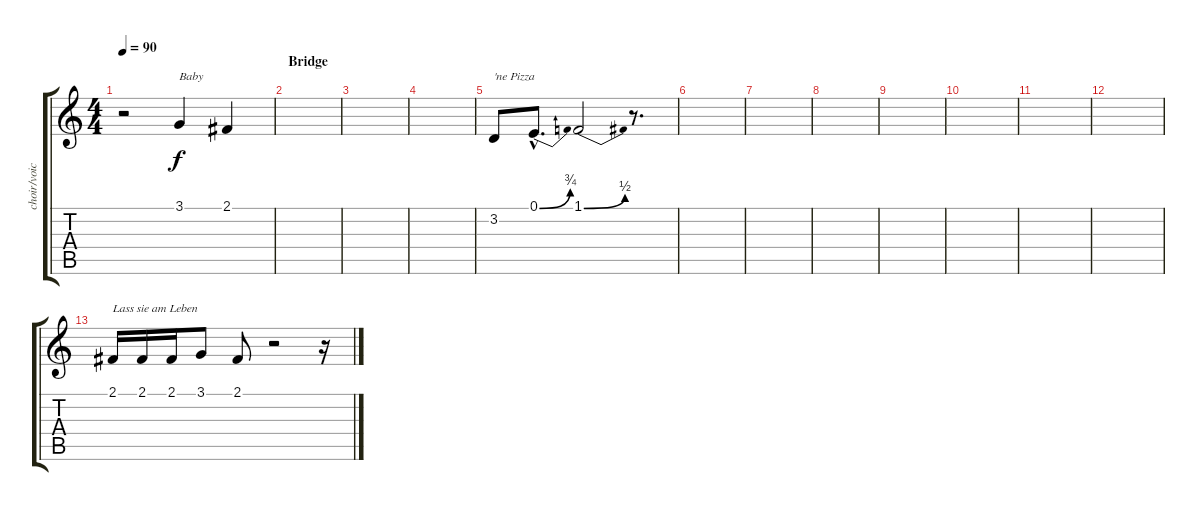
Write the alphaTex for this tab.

\track ("choir/voice 2" "choir/voic") {instrument flute}
\staff {score tabs}
\tuning (E4 B3 G3 D3 A2 E2) {hide}
\ts (4 4)
\tempo 90
\clef g2
\ks c
r.2{dy f} 3.1.4{txt "Baby"} 2.1.4 |
\section ("" "Bridge")
|
|
|
3.2.8{txt "'ne Pizza"} 0.1{be (bend 0 0 60 3) hac}.8{d} 1.1{be (bend 0 0 60 2)}.2 r.8{d} |
|
|
|
|
|
|
|
2.1.16{txt "Lass sie am Leben"} 2.1.16 2.1.16 3.1.8 2.1.8 r.2 r.16
